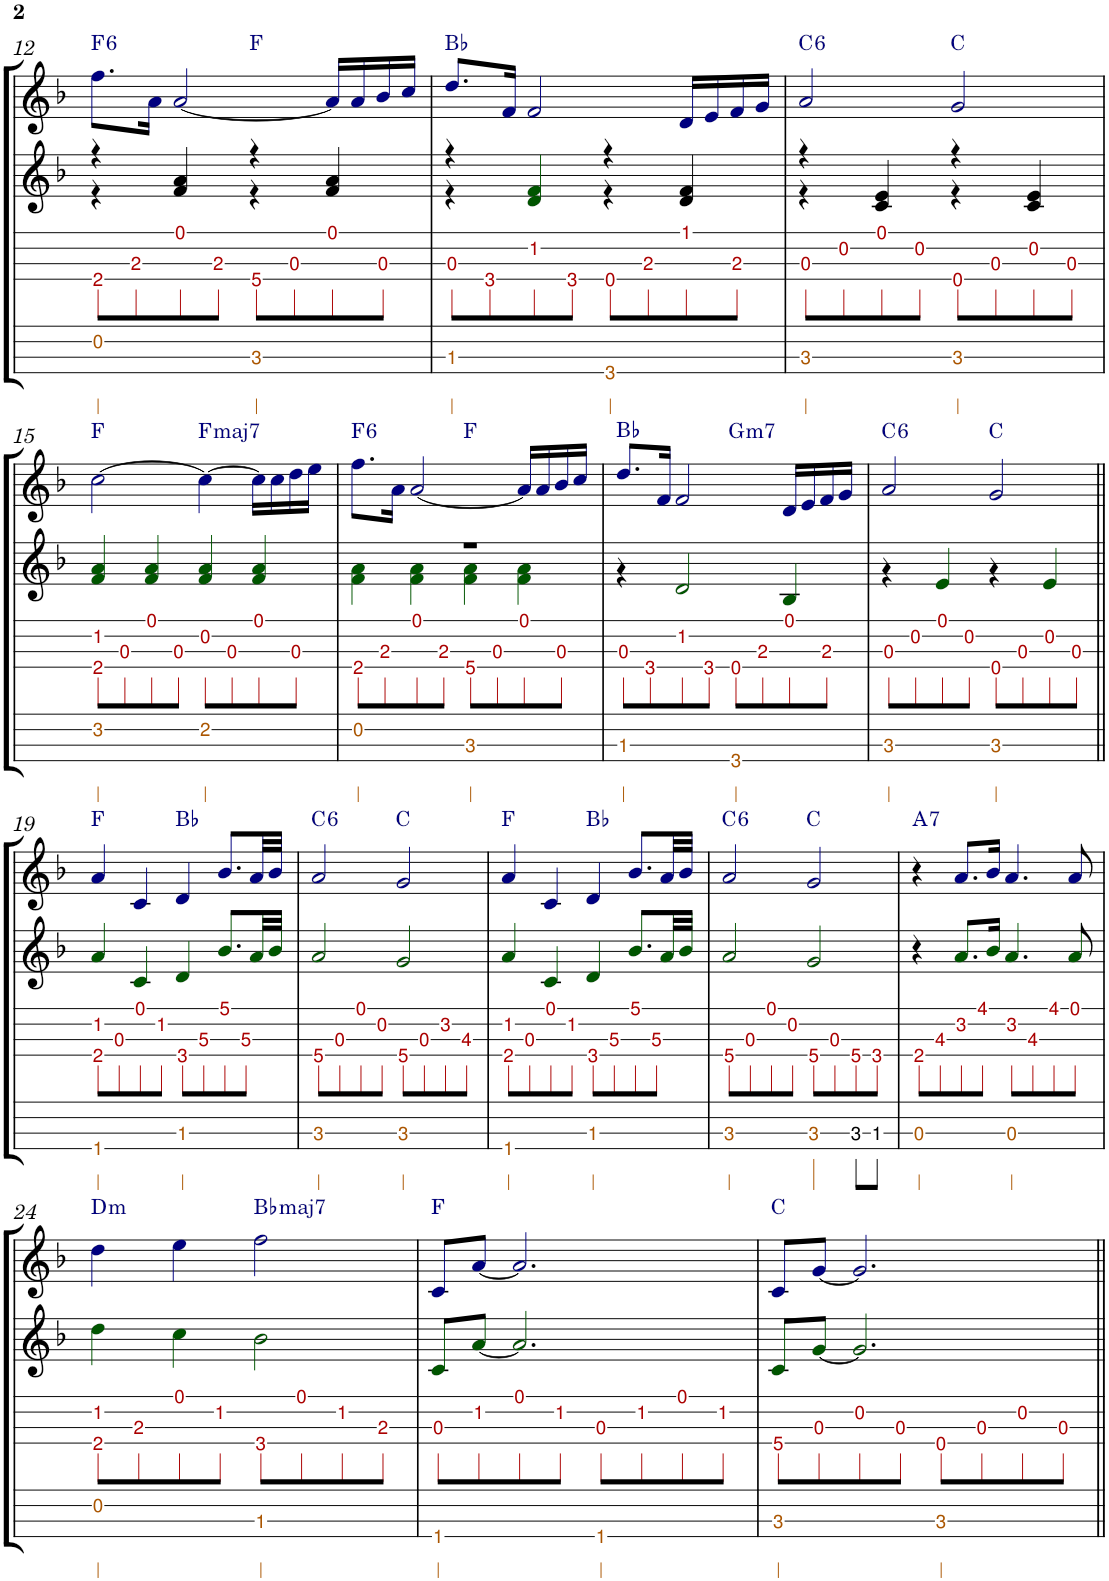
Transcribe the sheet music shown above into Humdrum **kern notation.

**kern	**kern	**kern	**kern	**harte
*part4	*part3	*part2	*part1	*part1
*staff4	*staff3	*staff2	*staff1	*
*I"Bass Guitar	*I"P3	*I"Mandolin	*I"Mandolin	*
!!LO:PB:g=z
*	*	*clefG2	*clefG2	*
*k[b-]	*k[b-]	*k[b-]	*k[b-]	*
*F:	*F:	*F:	*F:	*
*M4/4	*M4/4	*M4/4	*M4/4	*
=12	=12	=12	=12	=12
*	*	*^	*	*
!	!	!	!	!	!LO:H:kt=6
*	*	*	*	*^	*
2DDi\	8Aj\L	4r	4r	8.ffZ\L	2ryy	F:maj6
.	8dj\	.	.	.	.	.
.	.	.	.	16aZ\Jk	.	.
.	8aj\	4f/ 4a/	4ryy	[2aZ/	.	.
.	8dj\J	.	.	.	.	.
2CCi\	8cj\L	4r	4r	.	2ryy	F:maj
.	8cj\	.	.	.	.	.
.	8aj\	4f/ 4a/	4ryy	16aZ/LL]	.	.
.	.	.	.	16aZ/	.	.
.	8cj\J	.	.	16b-Z/	.	.
.	.	.	.	16ccZ/JJ	.	.
*	*	*	*	*v	*v	*
=13	=13	=13	=13	=13	=13
2BBB-i\	8cj\L	4r	4r	8.ddZ/L	Bb:maj
.	8B-j\	.	.	.	.
.	.	.	.	16fZ/Jk	.
.	8fj\	4dV/ 4fV/	4ryy	2fZ/	.
.	8B-j\J	.	.	.	.
2GGGi\	8Gj\L	4r	4r	.	.
.	8dj\	.	.	.	.
.	8b-j\	4d/ 4f/	4ryy	16dZ/LL	.
.	.	.	.	16eZ/	.
.	8dj\J	.	.	16fZ/	.
.	.	.	.	16gZ/JJ	.
=14	=14	=14	=14	=14	=14
!	!	!	!	!	!LO:H:kt=6
2CCi\	8cj\L	4r	4r	2aZ/	C:maj6
.	8ej\	.	.	.	.
.	8aj\	4c/ 4e/	4ryy	.	.
.	8ej\J	.	.	.	.
2CCi\	8Gj\L	4r	4r	2gZ/	C:maj
.	8cj\	.	.	.	.
.	8ej\	4c/ 4e/	4ryy	.	.
.	8cj\J	.	.	.	.
!!LO:LB:g=z
=15	=15	=15	=15	=15	=15
2FFi\	8Aj\ 8fj\L	1ryy	4fV/ 4aV/	[2ccZ\	F:maj
.	8cj\	.	.	.	.
.	8aj\	.	4fV/ 4aV/	.	.
.	8cj\J	.	.	.	.
!	!	!	!	!	!LO:H:kt=maj7
2EEi\	8ej\L	.	4fV/ 4aV/	4ccZ\_	F:maj7
.	8cj\	.	.	.	.
.	8aj\	.	4fV/ 4aV/	16ccZ\LL]	.
.	.	.	.	16ccZ\	.
.	8cj\J	.	.	16ddZ\	.
.	.	.	.	16eeZ\JJ	.
=16	=16	=16	=16	=16	=16
!	!	!	!	!	!LO:H:kt=6
*	*	*	*	*^	*
2DDi\	8Aj\L	1r	4fV\ 4aV\	8.ffZ\L	2ryy	F:maj6
.	8dj\	.	.	.	.	.
.	.	.	.	16aZ\Jk	.	.
.	8aj\	.	4fV\ 4aV\	[2aZ/	.	.
.	8dj\J	.	.	.	.	.
2CCi\	8cj\L	.	4fV\ 4aV\	.	2ryy	F:maj
.	8cj\	.	.	.	.	.
.	8aj\	.	4fV\ 4aV\	16aZ/LL]	.	.
.	.	.	.	16aZ/	.	.
.	8cj\J	.	.	16b-Z/	.	.
.	.	.	.	16ccZ/JJ	.	.
=17	=17	=17	=17	=17	=17	=17
2BBB-i\	8cj\L	1ryy	4r	8.ddZ/L	2ryy	Bb:maj
.	8B-j\	.	.	.	.	.
.	.	.	.	16fZ/Jk	.	.
.	8fj\	.	2dV/	2fZ/	.	.
.	8B-j\J	.	.	.	.	.
!	!	!	!	!	!	!LO:H:kt=m7
2GGGi\	8Gj\L	.	.	.	2ryy	G:min7
.	8dj\	.	.	.	.	.
.	8aj\	.	4B-V/	16dZ/LL	.	.
.	.	.	.	16eZ/	.	.
.	8dj\J	.	.	16fZ/	.	.
.	.	.	.	16gZ/JJ	.	.
=18	=18	=18	=18	=18	=18	=18
!	!	!	!	!	!	!LO:H:kt=6
*	*	*	*	*v	*v	*
2CCi\	8cj\L	1ryy	4r	2aZ/	C:maj6
.	8ej\	.	.	.	.
.	8aj\	.	4eV/	.	.
.	8ej\J	.	.	.	.
2CCi\	8Gj\L	.	4r	2gZ/	C:maj
.	8cj\	.	.	.	.
.	8ej\	.	4eV/	.	.
.	8cj\J	.	.	.	.
*	*	*v	*v	*	*
!!LO:LB:g=z
=19||	=19||	=19||	=19||	=19||
2FFFi\	8Aj\ 8fj\L	4aV/	4aZ/	F:maj
.	8cj\	.	.	.
.	8aj\	4cV/	4cZ/	.
.	8fj\J	.	.	.
2BBB-i\	8B-j\L	4dV/	4dZ/	Bb:maj
.	8fj\	.	.	.
.	8ddj\	8.b-V/L	8.b-Z/L	.
.	8fj\J	.	.	.
.	.	32aV/LL	32aZ/LL	.
.	.	32b-V/JJJ	32b-Z/JJJ	.
=20	=20	=20	=20	=20
!	!	!	!	!LO:H:kt=6
2CCi\	8cj\L	2aV/	2aZ/	C:maj6
.	8cj\	.	.	.
.	8aj\	.	.	.
.	8ej\J	.	.	.
2CCi\	8cj\L	2gV/	2gZ/	C:maj
.	8cj\	.	.	.
.	8gj\	.	.	.
.	8ej\J	.	.	.
=21	=21	=21	=21	=21
2FFFi\	8Aj\ 8fj\L	4aV/	4aZ/	F:maj
.	8cj\	.	.	.
.	8aj\	4cV/	4cZ/	.
.	8fj\J	.	.	.
2BBB-i\	8B-j\L	4dV/	4dZ/	Bb:maj
.	8fj\	.	.	.
.	8ddj\	8.b-V/L	8.b-Z/L	.
.	8fj\J	.	.	.
.	.	32aV/LL	32aZ/LL	.
.	.	32b-V/JJJ	32b-Z/JJJ	.
=22	=22	=22	=22	=22
!	!	!	!	!LO:H:kt=6
2CCi\	8cj\L	2aV/	2aZ/	C:maj6
.	8cj\	.	.	.
.	8aj\	.	.	.
.	8ej\J	.	.	.
4CCi\	8cj\L	2gV/	2gZ/	C:maj
.	8cj\	.	.	.
8CC\L	8cj\	.	.	.
8BBB-\J	8B-j\J	.	.	.
=23	=23	=23	=23	=23
!	!	!	!	!LO:H:kt=7
2AAAi\	8Aj\L	4r	4r	A:7
.	8ej\	.	.	.
.	8gj\	8.aV/L	8.aZ/L	.
.	8cc#j\J	.	.	.
.	.	16b-V/Jk	16b-Z/Jk	.
2AAAi\	8gj\L	4.aV/	4.aZ/	.
.	8ej\	.	.	.
.	8cc#j\	.	.	.
.	8aj\J	8aV/	8aZ/	.
!!LO:LB:g=z
=24	=24	=24	=24	=24
!	!	!	!	!LO:H:kt=m
2DDi\	8Aj\ 8fj\L	4ddV\	4ddZ\	D:min
.	8dj\	.	.	.
.	8aj\	4ccV\	4eeZ\	.
.	8fj\J	.	.	.
!	!	!	!	!LO:H:kt=maj7
2BBB-i\	8B-j\L	2b-V\	2ffZ\	Bb:maj7
.	8aj\	.	.	.
.	8fj\	.	.	.
.	8dj\J	.	.	.
=25	=25	=25	=25	=25
2FFFi\	8cj\L	8cV/L	8cZ/L	F:maj
.	8fj\	[8aV/J	[8aZ/J	.
.	8aj\	2.aV/]	2.aZ/]	.
.	8fj\J	.	.	.
2FFFi\	8cj\L	.	.	.
.	8fj\	.	.	.
.	8aj\	.	.	.
.	8fj\J	.	.	.
=26	=26	=26	=26	=26
2CCi\	8cj\L	8cV/L	8cZ/L	C:maj
.	8cj\	[8gV/J	[8gZ/J	.
.	8ej\	2.gV/]	2.gZ/]	.
.	8cj\J	.	.	.
2CCi\	8Gj\L	.	.	.
.	8cj\	.	.	.
.	8ej\	.	.	.
.	8cj\J	.	.	.
=||	=||	=||	=||	=||
*-	*-	*-	*-	*-
